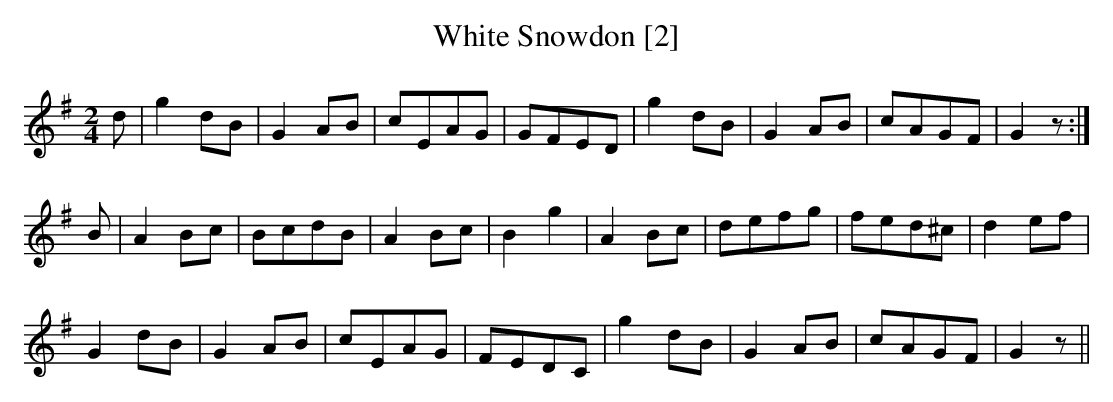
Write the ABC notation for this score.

X:1
T:White Snowdon [2]
M:2/4
L:1/8
K:G
d|g2 dB|G2 AB|cEAG|GFED|g2 dB|G2 AB|cAGF|G2z:|
B|A2 Bc|BcdB|A2 Bc|B2g2|A2 Bc|defg|fed^c|d2 ef|
G2 dB|G2 AB|cEAG|FEDC|g2 dB|G2 AB|cAGF|G2z||
